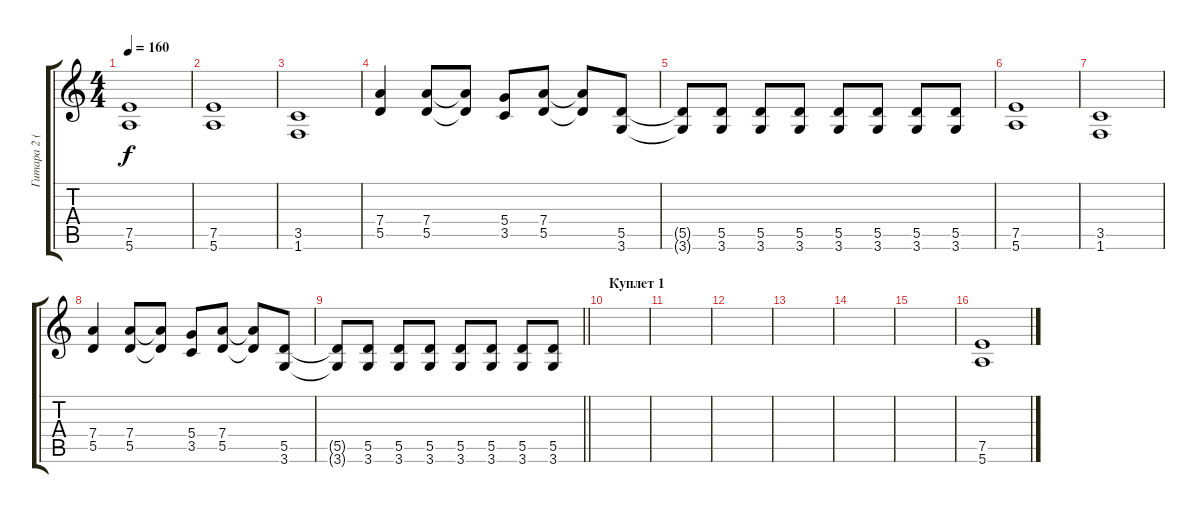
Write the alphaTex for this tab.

\track ("Гитара 2 (ритм)" "Гитара 2 (") {instrument distortionguitar}
\staff {score tabs}
\tuning (E4 B3 G3 D3 A2 E2) {hide}
\ts (4 4)
\tempo 160
\clef g2
\ks c
(7.5{t} 5.6{t}).1{dy f} |
(7.5 5.6).1 |
(3.5 1.6).1 |
(7.4 5.5).4 (7.4 5.5).8 (7.4{t} 5.5{t}).8 (5.4 3.5).8 (7.4 5.5).8 (7.4{t} 5.5{t}).8 (5.5 3.6).8 |
(5.5{t} 3.6{t}).8 (5.5 3.6).8 (5.5 3.6).8 (5.5 3.6).8 (5.5 3.6).8 (5.5 3.6).8 (5.5 3.6).8 (5.5 3.6).8 |
(7.5 5.6).1 |
(3.5 1.6).1 |
(7.4 5.5).4 (7.4 5.5).8 (7.4{t} 5.5{t}).8 (5.4 3.5).8 (7.4 5.5).8 (7.4{t} 5.5{t}).8 (5.5 3.6).8 |
\barLineRight lightlight
(5.5{t} 3.6{t}).8 (5.5 3.6).8 (5.5 3.6).8 (5.5 3.6).8 (5.5 3.6).8 (5.5 3.6).8 (5.5 3.6).8 (5.5 3.6).8 |
\section ("" "Куплет 1")
|
|
|
|
|
|
(7.5 5.6).1
